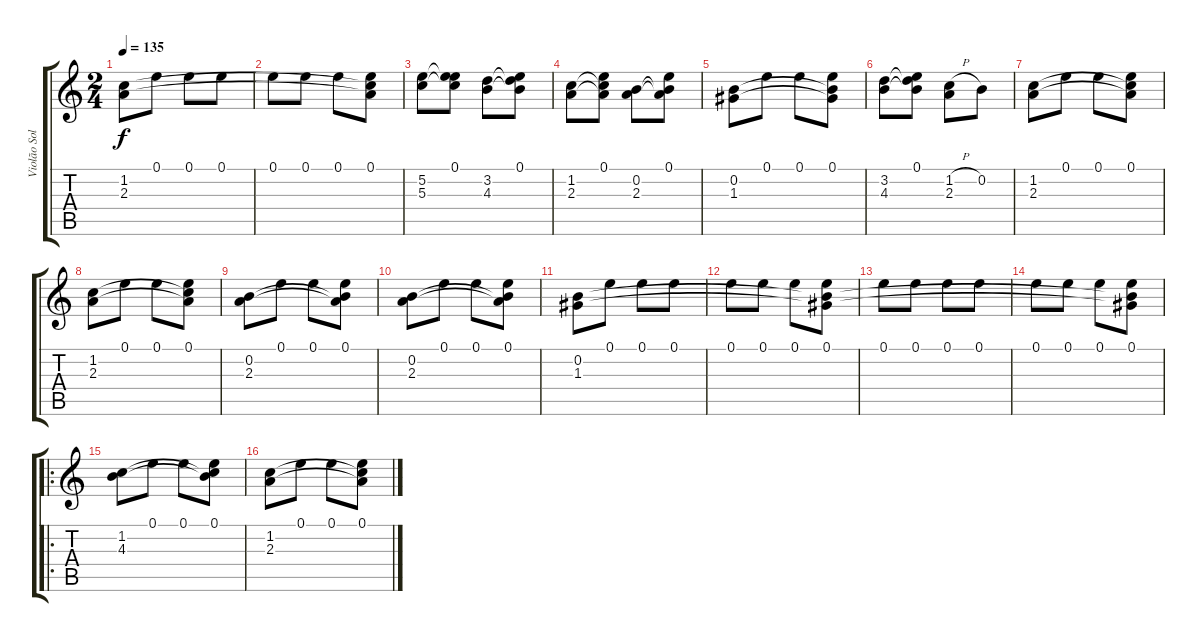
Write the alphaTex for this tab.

\track ("Violão Solo" "Violão Sol") {instrument acousticguitarnylon}
\staff {score tabs}
\tuning (E4 B3 G3 D3 A2 E2) {hide}
\ts (2 4)
\tempo 135
\clef g2
\ks c
(1.2 2.3).8{dy f} 0.1.8 0.1.8 0.1.8 |
0.1.8 0.1.8 0.1.8 (0.1 1.2{t} 2.3{t}).8 |
(5.2 5.3).8 (0.1 5.2{t} 5.3{t}).8 (3.2 4.3).8 (0.1 3.2{t} 4.3{t}).8 |
(1.2 2.3).8 (0.1 1.2{t} 2.3{t}).8 (0.2 2.3).8 (0.1 0.2{t} 2.3{t}).8 |
(0.2 1.3).8 0.1.8 0.1.8 (0.1 0.2{t} 1.3{t}).8 |
(3.2 4.3).8 (0.1 3.2{t} 4.3{t}).8 (1.2{h} 2.3).8 0.2.8 |
(1.2 2.3).8 0.1.8 0.1.8 (0.1 1.2{t} 2.3{t}).8 |
(1.2 2.3).8 0.1.8 0.1.8 (0.1 1.2{t} 2.3{t}).8 |
(0.2 2.3).8 0.1.8 0.1.8 (0.1 0.2{t} 2.3{t}).8 |
(0.2 2.3).8 0.1.8 0.1.8 (0.1 0.2{t} 2.3{t}).8 |
(0.2 1.3).8 0.1.8 0.1.8 0.1.8 |
0.1.8 0.1.8 0.1.8 (0.1 0.2{t} 1.3{t}).8 |
0.1.8 0.1.8 0.1.8 0.1.8 |
0.1.8 0.1.8 0.1.8 (0.1 0.2{t} 1.3{t}).8 |
\ro
(1.2 4.3).8 0.1.8 0.1.8 (0.1 1.2{t} 4.3{t}).8 |
(1.2 2.3).8 0.1.8 0.1.8 (0.1 1.2{t} 2.3{t}).8
